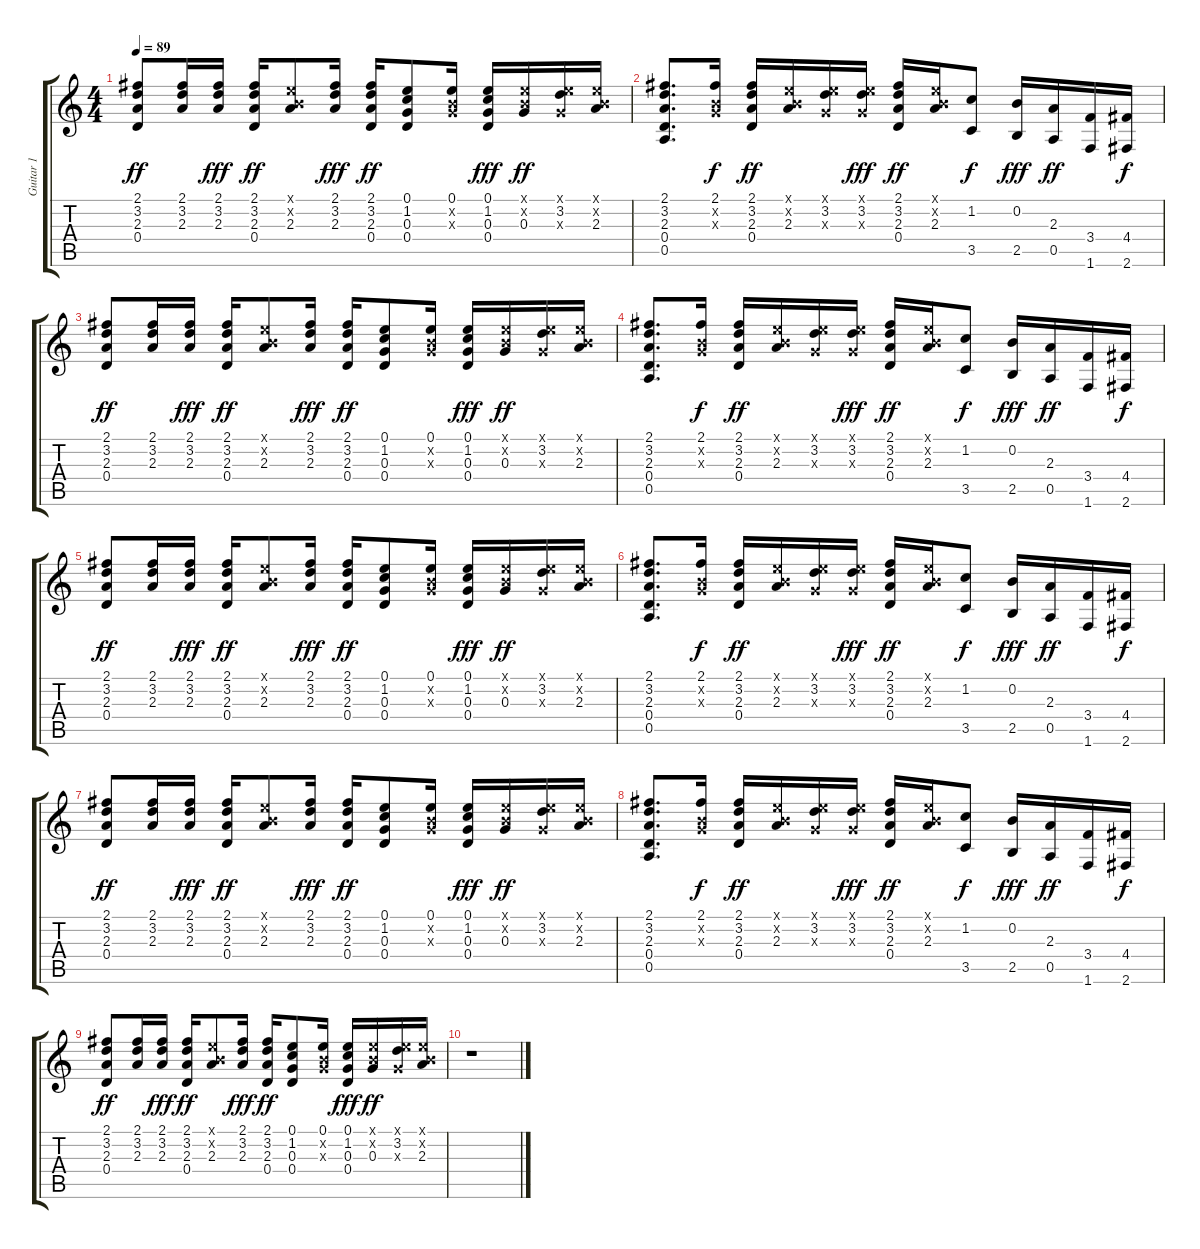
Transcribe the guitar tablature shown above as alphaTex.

\track ("Guitar 1" "Guitar 1") {instrument distortionguitar}
\staff {score tabs}
\tuning (E4 B3 G3 D3 A2 E2) {hide}
\ts (4 4)
\tempo 89
\clef g2
\ks c
(2.1 3.2 2.3 0.4).8{dy ff} (2.1 3.2 2.3).16 (2.1 3.2 2.3).16{dy fff} (2.1 3.2 2.3 0.4).16{dy ff} (0.1{x} 0.2{x} 2.3).8 (2.1 3.2 2.3).16{dy fff} (2.1 3.2 2.3 0.4).16{dy ff} (0.1 1.2 0.3 0.4).8 (0.1 0.2{x} 0.3{x}).16 (0.1 1.2 0.3 0.4).16{dy fff} (0.1{x} 0.2{x} 0.3).16{dy ff} (0.1{x} 3.2 0.3{x}).16 (0.1{x} 0.2{x} 2.3).16 |
(2.1 3.2 2.3 0.4 0.5).8{d} (2.1 0.2{x} 0.3{x}).16{dy f} (2.1 3.2 2.3 0.4).16{dy ff} (0.1{x} 0.2{x} 2.3).16 (0.1{x} 3.2 0.3{x}).16 (0.1{x} 3.2 0.3{x}).16{dy fff} (2.1 3.2 2.3 0.4).16{dy ff} (0.1{x} 0.2{x} 2.3).16 (1.2 3.5).8{dy f} (0.2 2.5).16{dy fff} (2.3 0.5).16{dy ff} (3.4 1.6).16 (4.4 2.6).16{dy f} |
(2.1 3.2 2.3 0.4).8{dy ff} (2.1 3.2 2.3).16 (2.1 3.2 2.3).16{dy fff} (2.1 3.2 2.3 0.4).16{dy ff} (0.1{x} 0.2{x} 2.3).8 (2.1 3.2 2.3).16{dy fff} (2.1 3.2 2.3 0.4).16{dy ff} (0.1 1.2 0.3 0.4).8 (0.1 0.2{x} 0.3{x}).16 (0.1 1.2 0.3 0.4).16{dy fff} (0.1{x} 0.2{x} 0.3).16{dy ff} (0.1{x} 3.2 0.3{x}).16 (0.1{x} 0.2{x} 2.3).16 |
(2.1 3.2 2.3 0.4 0.5).8{d} (2.1 0.2{x} 0.3{x}).16{dy f} (2.1 3.2 2.3 0.4).16{dy ff} (0.1{x} 0.2{x} 2.3).16 (0.1{x} 3.2 0.3{x}).16 (0.1{x} 3.2 0.3{x}).16{dy fff} (2.1 3.2 2.3 0.4).16{dy ff volume 7} (0.1{x} 0.2{x} 2.3).16 (1.2 3.5).8{dy f} (0.2 2.5).16{dy fff} (2.3 0.5).16{dy ff} (3.4 1.6).16 (4.4 2.6).16{dy f} |
(2.1 3.2 2.3 0.4).8{dy ff volume 6} (2.1 3.2 2.3).16 (2.1 3.2 2.3).16{dy fff} (2.1 3.2 2.3 0.4).16{dy ff} (0.1{x} 0.2{x} 2.3).8 (2.1 3.2 2.3).16{dy fff} (2.1 3.2 2.3 0.4).16{dy ff volume 5} (0.1 1.2 0.3 0.4).8 (0.1 0.2{x} 0.3{x}).16 (0.1 1.2 0.3 0.4).16{dy fff} (0.1{x} 0.2{x} 0.3).16{dy ff} (0.1{x} 3.2 0.3{x}).16 (0.1{x} 0.2{x} 2.3).16 |
(2.1 3.2 2.3 0.4 0.5).8{d volume 4} (2.1 0.2{x} 0.3{x}).16{dy f} (2.1 3.2 2.3 0.4).16{dy ff} (0.1{x} 0.2{x} 2.3).16 (0.1{x} 3.2 0.3{x}).16 (0.1{x} 3.2 0.3{x}).16{dy fff} (2.1 3.2 2.3 0.4).16{dy ff volume 3} (0.1{x} 0.2{x} 2.3).16 (1.2 3.5).8{dy f} (0.2 2.5).16{dy fff} (2.3 0.5).16{dy ff} (3.4 1.6).16 (4.4 2.6).16{dy f} |
(2.1 3.2 2.3 0.4).8{dy ff volume 2} (2.1 3.2 2.3).16 (2.1 3.2 2.3).16{dy fff} (2.1 3.2 2.3 0.4).16{dy ff} (0.1{x} 0.2{x} 2.3).8 (2.1 3.2 2.3).16{dy fff} (2.1 3.2 2.3 0.4).16{dy ff} (0.1 1.2 0.3 0.4).8 (0.1 0.2{x} 0.3{x}).16 (0.1 1.2 0.3 0.4).16{dy fff} (0.1{x} 0.2{x} 0.3).16{dy ff} (0.1{x} 3.2 0.3{x}).16 (0.1{x} 0.2{x} 2.3).16 |
(2.1 3.2 2.3 0.4 0.5).8{d volume 1} (2.1 0.2{x} 0.3{x}).16{dy f} (2.1 3.2 2.3 0.4).16{dy ff} (0.1{x} 0.2{x} 2.3).16 (0.1{x} 3.2 0.3{x}).16 (0.1{x} 3.2 0.3{x}).16{dy fff} (2.1 3.2 2.3 0.4).16{dy ff} (0.1{x} 0.2{x} 2.3).16 (1.2 3.5).8{dy f} (0.2 2.5).16{dy fff} (2.3 0.5).16{dy ff} (3.4 1.6).16 (4.4 2.6).16{dy f} |
(2.1 3.2 2.3 0.4).8{dy ff} (2.1 3.2 2.3).16 (2.1 3.2 2.3).16{dy fff} (2.1 3.2 2.3 0.4).16{dy ff} (0.1{x} 0.2{x} 2.3).8 (2.1 3.2 2.3).16{dy fff} (2.1 3.2 2.3 0.4).16{dy ff} (0.1 1.2 0.3 0.4).8 (0.1 0.2{x} 0.3{x}).16 (0.1 1.2 0.3 0.4).16{dy fff} (0.1{x} 0.2{x} 0.3).16{dy ff} (0.1{x} 3.2 0.3{x}).16 (0.1{x} 0.2{x} 2.3).16 |
r.1
